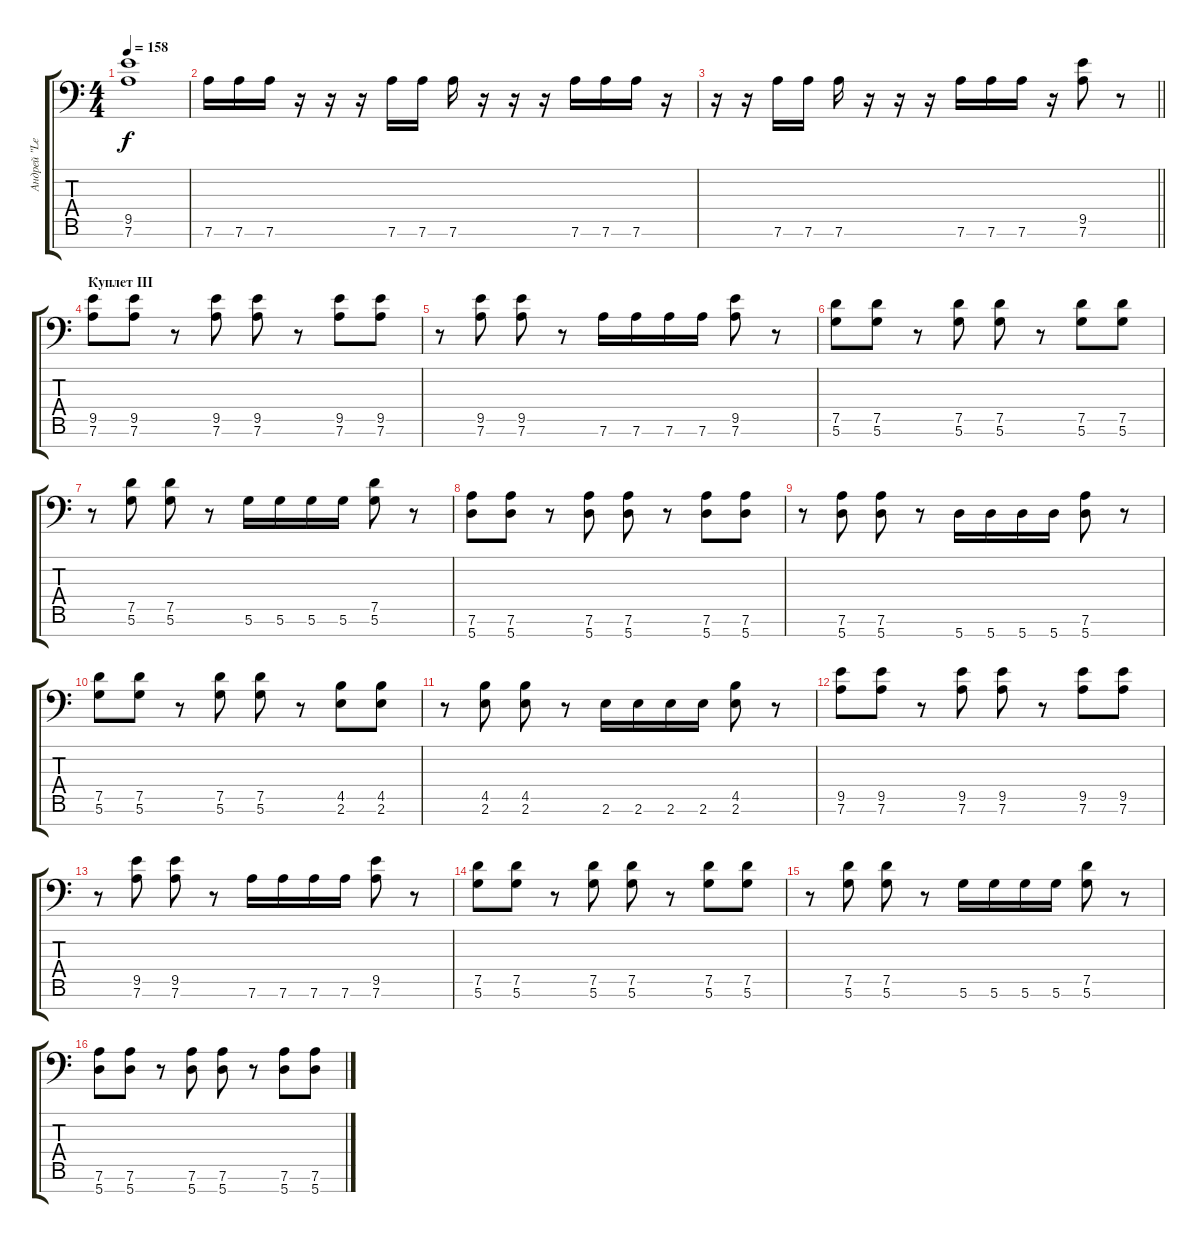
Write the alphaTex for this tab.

\track ("Андрей \"Leo\" Леонтьев" "Андрей \"Le") {instrument distortionguitar}
\staff {score tabs}
\tuning (D4 A3 F3 C3 G2 D2 A1) {hide}
\ts (4 4)
\tempo 158
\clef f4
\ks c
(9.5{t} 7.6{t}).1{dy f} |
7.6.16 7.6.16 7.6.16 r.16 r.16 r.16 7.6.16 7.6.16 7.6.16 r.16 r.16 r.16 7.6.16 7.6.16 7.6.16 r.16 |
\barLineRight lightlight
r.16 r.16 7.6.16 7.6.16 7.6.16 r.16 r.16 r.16 7.6.16 7.6.16 7.6.16 r.16 (9.5 7.6).8 r.8 |
\section ("" "Куплет III")
(9.5 7.6).8 (9.5 7.6).8 r.8 (9.5 7.6).8 (9.5 7.6).8 r.8 (9.5 7.6).8 (9.5 7.6).8 |
r.8 (9.5 7.6).8 (9.5 7.6).8 r.8 7.6.16 7.6.16 7.6.16 7.6.16 (9.5 7.6).8 r.8 |
(7.5 5.6).8 (7.5 5.6).8 r.8 (7.5 5.6).8 (7.5 5.6).8 r.8 (7.5 5.6).8 (7.5 5.6).8 |
r.8 (7.5 5.6).8 (7.5 5.6).8 r.8 5.6.16 5.6.16 5.6.16 5.6.16 (7.5 5.6).8 r.8 |
(7.6 5.7).8 (7.6 5.7).8 r.8 (7.6 5.7).8 (7.6 5.7).8 r.8 (7.6 5.7).8 (7.6 5.7).8 |
r.8 (7.6 5.7).8 (7.6 5.7).8 r.8 5.7.16 5.7.16 5.7.16 5.7.16 (7.6 5.7).8 r.8 |
(7.5 5.6).8 (7.5 5.6).8 r.8 (7.5 5.6).8 (7.5 5.6).8 r.8 (4.5 2.6).8 (4.5 2.6).8 |
r.8 (4.5 2.6).8 (4.5 2.6).8 r.8 2.6.16 2.6.16 2.6.16 2.6.16 (4.5 2.6).8 r.8 |
(9.5 7.6).8 (9.5 7.6).8 r.8 (9.5 7.6).8 (9.5 7.6).8 r.8 (9.5 7.6).8 (9.5 7.6).8 |
r.8 (9.5 7.6).8 (9.5 7.6).8 r.8 7.6.16 7.6.16 7.6.16 7.6.16 (9.5 7.6).8 r.8 |
(7.5 5.6).8 (7.5 5.6).8 r.8 (7.5 5.6).8 (7.5 5.6).8 r.8 (7.5 5.6).8 (7.5 5.6).8 |
r.8 (7.5 5.6).8 (7.5 5.6).8 r.8 5.6.16 5.6.16 5.6.16 5.6.16 (7.5 5.6).8 r.8 |
(7.6 5.7).8 (7.6 5.7).8 r.8 (7.6 5.7).8 (7.6 5.7).8 r.8 (7.6 5.7).8 (7.6 5.7).8
